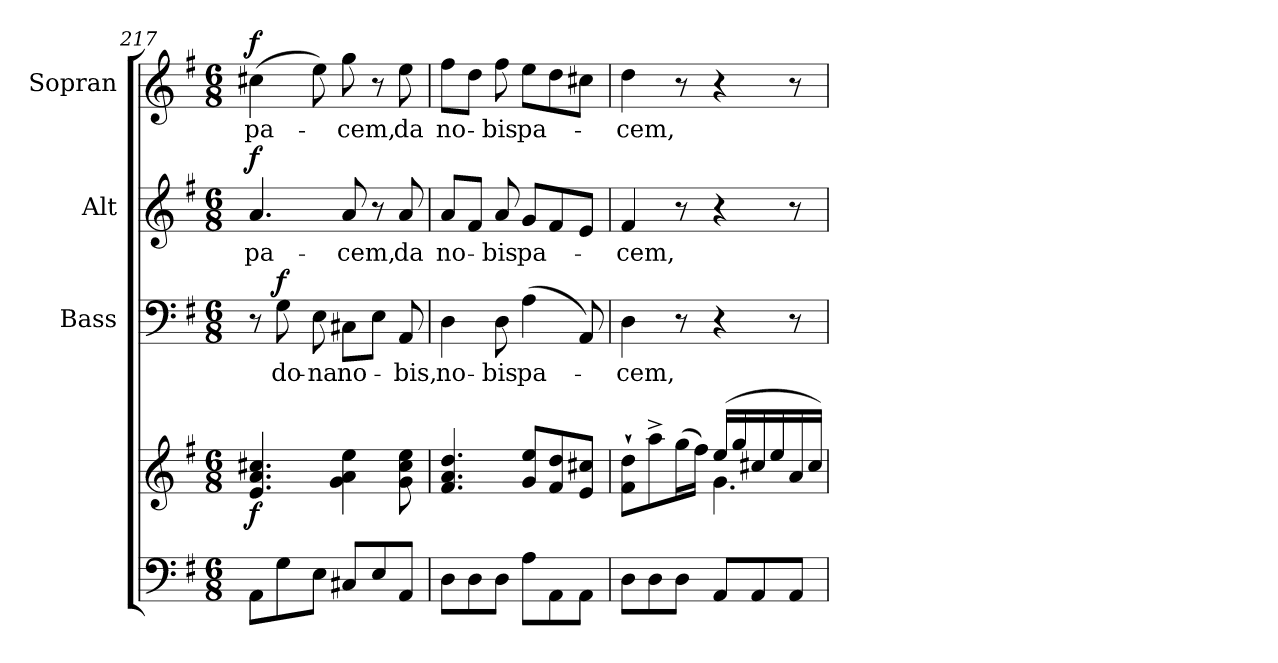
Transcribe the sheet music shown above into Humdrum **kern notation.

**kern	**kern	**dynam	**kern	**text	**dynam	**kern	**text	**dynam	**kern	**text	**dynam
*part4	*part4	*part4	*part3	*part3	*part3	*part2	*part2	*part2	*part1	*part1	*part1
*staff5	*staff4	*staff4/5	*staff3	*staff3	*staff3	*staff2	*staff2	*staff2	*staff1	*staff1	*staff1
*	*	*	*I"Bass	*	*	*I"Alt	*	*	*I"Sopran	*	*
*	*	*	*I'B.	*	*	*I'A.	*	*	*I'S.	*	*
*clefF4	*clefG2	*	*clefF4	*	*	*clefG2	*	*	*clefG2	*	*
*k[f#]	*k[f#]	*	*k[f#]	*	*	*k[f#]	*	*	*k[f#]	*	*
*G:	*G:	*	*G:	*	*	*G:	*	*	*G:	*	*
*M6/8	*M6/8	*	*M6/8	*	*	*M6/8	*	*	*M6/8	*	*
=217	=217	=217	=217	=217	=217	=217	=217	=217	=217	=217	=217
!	!	!LO:DY:b	!	!	!	!	!LO:LY:b	!LO:DY:a	!	!LO:LY:b	!LO:DY:a
8AA\L	4.e/ 4.a/ 4.cc#X/	f	8r	.	.	4.a/	pa-	f	(>4cc#X\	pa-	f
!	!	!	!	!LO:LY:b	!LO:DY:a	!	!	!	!	!	!
8G\	.	.	8G\	do-	f	.	.	.	.	.	.
!	!	!	!	!LO:LY:b	!	!	!	!	!	!	!
8E\J	.	.	8E\	-na	.	.	.	.	8ee\)	.	.
!	!	!	!	!LO:LY:b	!	!	!LO:LY:b	!	!	!LO:LY:b	!
8C#X/L	4g\ 4a\ 4ee\	.	8C#X\L	no-	.	8a/	-cem,	.	8gg\	-cem,	.
8E/	.	.	8E\J	.	.	8r	.	.	8r	.	.
!	!	!	!	!LO:LY:b	!	!	!LO:LY:b	!	!	!LO:LY:b	!
8AA/J	8g\ 8cc#\ 8ee\	.	8AA/	-bis,	.	8a/	da	.	8ee\	da	.
!!LO:LB:g=z
=218	=218	=218	=218	=218	=218	=218	=218	=218	=218	=218	=218
!	!	!	!	!LO:LY:b	!	!	!LO:LY:b	!	!	!LO:LY:b	!
8D\L	4.f#/ 4.a/ 4.dd/	.	4D\	no-	.	8a/L	no-	.	8ff#\L	no-	.
8D\	.	.	.	.	.	8f#/J	.	.	8dd\J	.	.
!	!	!	!	!LO:LY:b	!	!	!LO:LY:b	!	!	!LO:LY:b	!
8D\J	.	.	8D\	-bis	.	8a/	-bis	.	8ff#\	-bis	.
!	!	!	!	!LO:LY:b	!	!	!LO:LY:b	!	!	!LO:LY:b	!
8A\L	8g/ 8ee/L	.	(>4A\	pa-	.	8g/L	pa-	.	8ee\L	pa-	.
8AA\	8f#/ 8dd/	.	.	.	.	8f#/	.	.	8dd\	.	.
8AA\J	8e/ 8cc#X/J	.	8AA/)	.	.	8e/J	.	.	8cc#X\J	.	.
=219	=219	=219	=219	=219	=219	=219	=219	=219	=219	=219	=219
*	*^	*	*	*	*	*	*	*	*	*	*
!	!	!	!	!	!LO:LY:b	!	!	!LO:LY:b	!	!	!LO:LY:b	!
8D\L	8f#\`> 8dd\`>L	4.ryy	.	4D\	-cem,	.	4f#/	-cem,	.	4dd\	-cem,	.
8D\	8aa^>\	.	.	.	.	.	.	.	.	.	.	.
8D\J	(<16gg\L	.	.	8r	.	.	8r	.	.	8r	.	.
.	16ff#\JJ)	.	.	.	.	.	.	.	.	.	.	.
8AA/L	(>16ee/LL	4.g\	.	4r	.	.	4r	.	.	4r	.	.
.	16gg/	.	.	.	.	.	.	.	.	.	.	.
8AA/	16cc#X/	.	.	.	.	.	.	.	.	.	.	.
.	16ee/	.	.	.	.	.	.	.	.	.	.	.
8AA/J	16a/	.	.	8r	.	.	8r	.	.	8r	.	.
.	16cc#/JJ)	.	.	.	.	.	.	.	.	.	.	.
*	*v	*v	*	*	*	*	*	*	*	*	*	*
=	=	=	=	=	=	=	=	=	=	=	=
*-	*-	*-	*-	*-	*-	*-	*-	*-	*-	*-	*-
